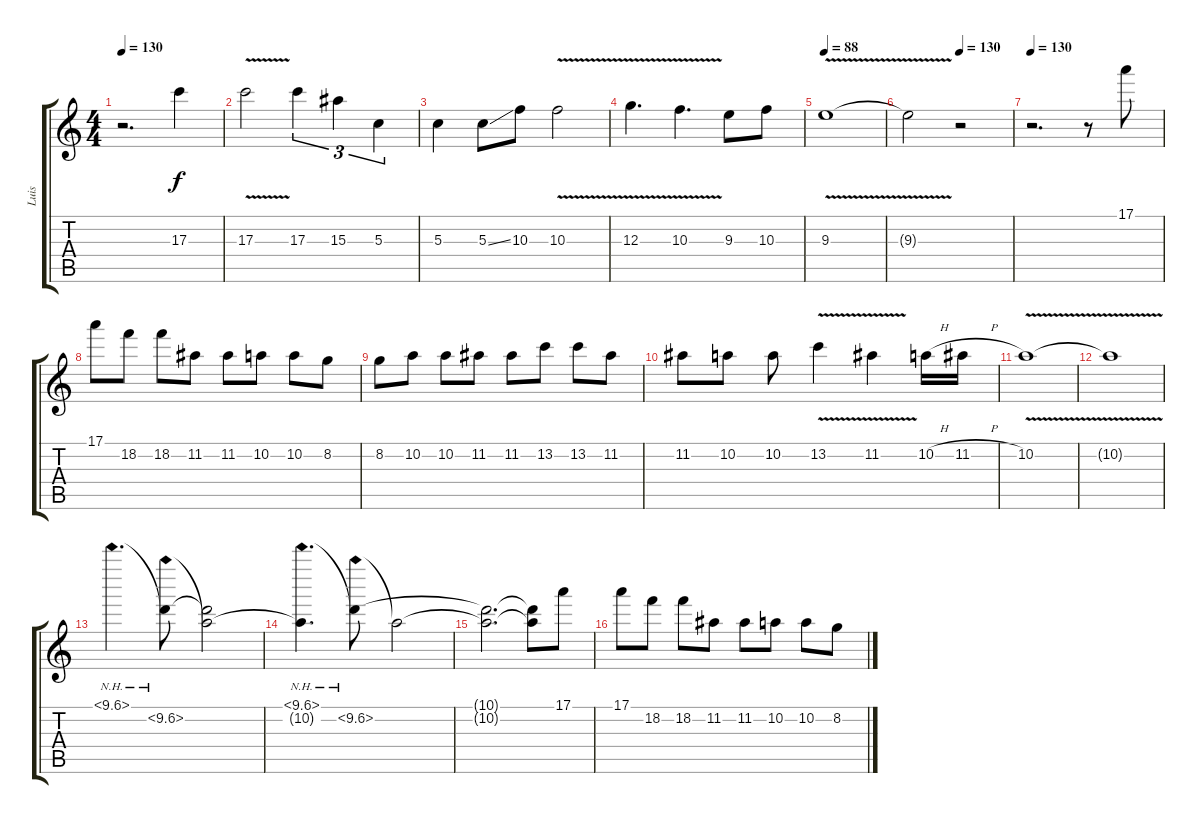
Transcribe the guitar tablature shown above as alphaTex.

\track ("Luis" "Luis") {instrument distortionguitar}
\staff {score tabs}
\tuning (E4 B3 G3 D3 A2 E2) {hide}
\ts (4 4)
\tempo 130
\clef g2
\ks c
r.2{d dy f} 17.3.4 |
17.3{v}.2 17.3.4{tu (3 2)} 15.3.4{tu (3 2)} 5.3.4{tu (3 2)} |
5.3.4 5.3{ss}.8 10.3.8 10.3{v}.2 |
12.3{v}.4{d} 10.3{v}.4{d} 9.3.8 10.3.8 |
\tempo 88
9.3{v}.1 |
\tempo (130 0.5)
9.3{t}.2 r.2 |
\tempo 130
r.2{d} r.8 17.1.8 |
17.1.8 18.2.8 18.2.8 11.2.8 11.2.8 10.2.8 10.2.8 8.2.8 |
8.2.8 10.2.8 10.2.8 11.2.8 11.2.8 13.2.8 13.2.8 11.2.8 |
11.2.8 10.2.8 10.2.8 13.2{v}.4 11.2{v}.4 10.2{h}.16 11.2{h}.16 |
10.2{v}.1 |
10.2{t}.1 |
10.1{nh}.4{d} (10.1{t} 10.2{nh}).8 (10.1{t} 10.2{t}).2 |
(10.1{nh} 10.2{t}).4{d} (10.1{t} 10.2{nh}).8 10.2{t}.2 |
(10.1{t} 10.2{t}).2{d} (10.1{t} 10.2{t}).8 17.1.8 |
17.1.8 18.2.8 18.2.8 11.2.8 11.2.8 10.2.8 10.2.8 8.2.8
